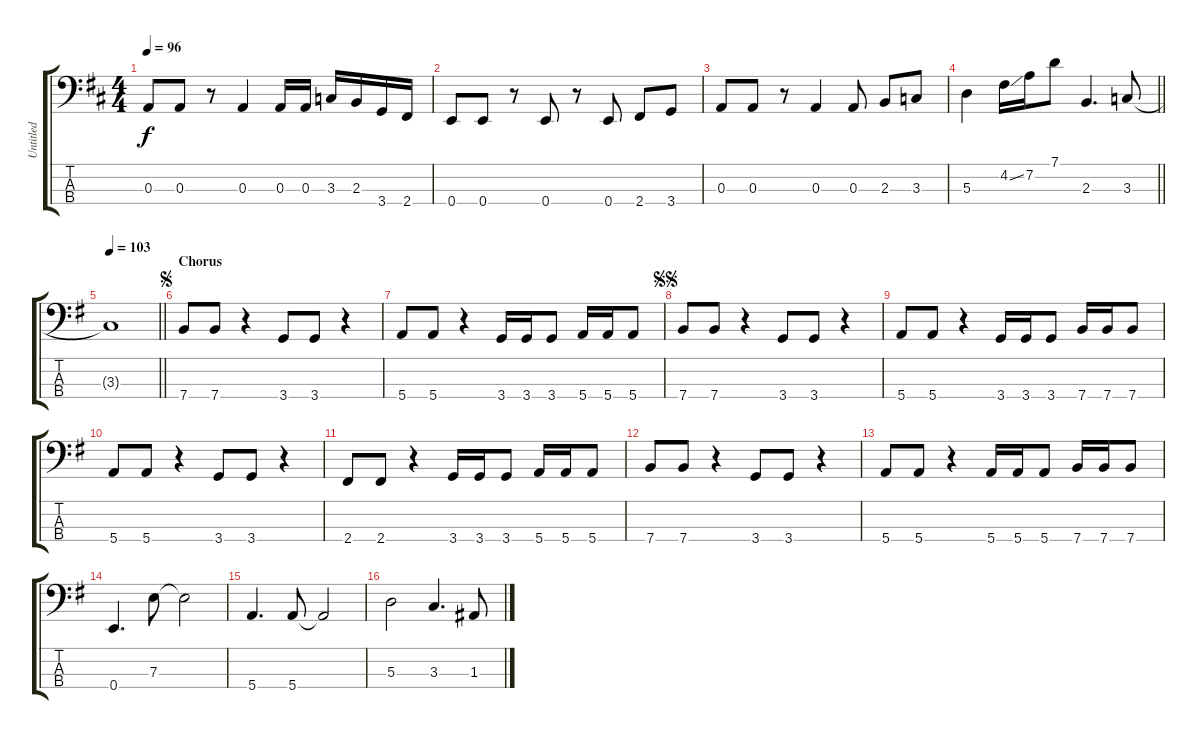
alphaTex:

\track ("Untitled" "Untitled") {instrument electricbassfinger}
\staff {score tabs}
\tuning (G2 D2 A1 E1) {hide}
\ts (4 4)
\tempo 96
\clef f4
\ks d
0.3.8{dy f} 0.3.8 r.8 0.3.4 0.3.16 0.3.16 3.3.16 2.3.16 3.4.16 2.4.16 |
0.4.8 0.4.8 r.8 0.4.8 r.8 0.4.8 2.4.8 3.4.8 |
0.3.8 0.3.8 r.8 0.3.4 0.3.8 2.3.8 3.3.8 |
\barLineRight lightlight
5.3.4 4.2{ss}.16 7.2.16 7.1.8 2.3.4{d} 3.3.8 |
\tempo 103
\barLineRight lightlight
\ks g
3.3{t}.1 |
\section ("" "Chorus")
\jump segno
7.4.8 7.4.8 r.4 3.4.8 3.4.8 r.4 |
5.4.8 5.4.8 r.4 3.4.16 3.4.16 3.4.8 5.4.16 5.4.16 5.4.8 |
\jump segnosegno
7.4.8 7.4.8 r.4 3.4.8 3.4.8 r.4 |
5.4.8 5.4.8 r.4 3.4.16 3.4.16 3.4.8 7.4.16 7.4.16 7.4.8 |
5.4.8 5.4.8 r.4 3.4.8 3.4.8 r.4 |
2.4.8 2.4.8 r.4 3.4.16 3.4.16 3.4.8 5.4.16 5.4.16 5.4.8 |
7.4.8 7.4.8 r.4 3.4.8 3.4.8 r.4 |
5.4.8 5.4.8 r.4 5.4.16 5.4.16 5.4.8 7.4.16 7.4.16 7.4.8 |
0.4.4{d} 7.3.8 7.3{t}.2 |
5.4.4{d} 5.4.8 5.4{t}.2 |
5.3.2 3.3.4{d} 1.3.8
